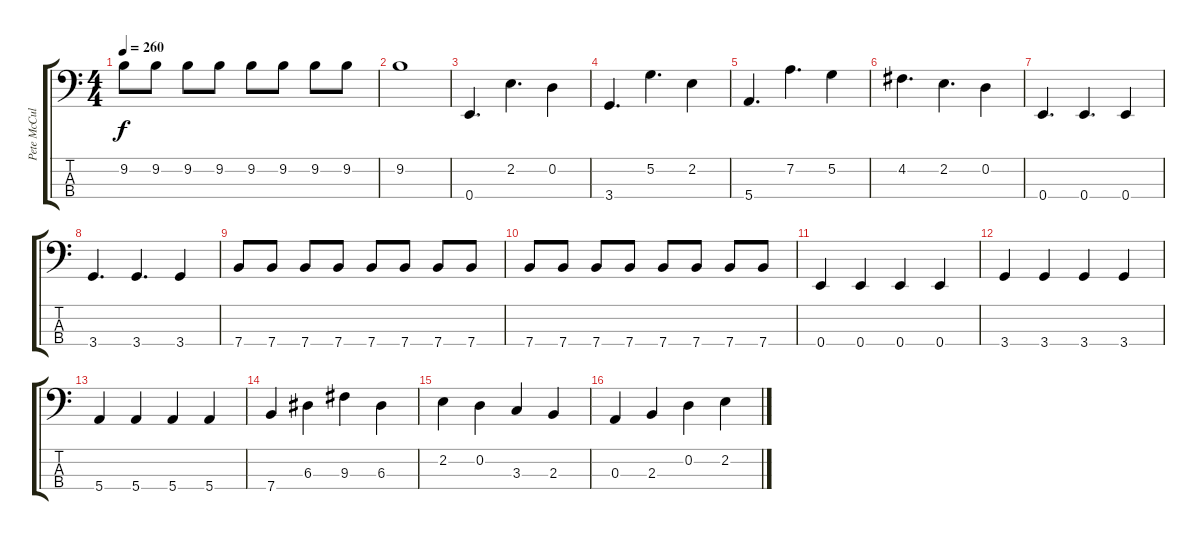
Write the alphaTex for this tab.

\track ("Pete McCullaugh - Bass" "Pete McCul") {instrument electricbassfinger}
\staff {score tabs}
\tuning (G2 D2 A1 E1) {hide}
\ts (4 4)
\tempo 260
\clef f4
\ks c
9.2.8{dy f} 9.2.8 9.2.8 9.2.8 9.2.8 9.2.8 9.2.8 9.2.8 |
9.2.1 |
0.4.4{d} 2.2.4{d} 0.2.4 |
3.4.4{d} 5.2.4{d} 2.2.4 |
5.4.4{d} 7.2.4{d} 5.2.4 |
4.2.4{d} 2.2.4{d} 0.2.4 |
0.4.4{d} 0.4.4{d} 0.4.4 |
3.4.4{d} 3.4.4{d} 3.4.4 |
7.4.8 7.4.8 7.4.8 7.4.8 7.4.8 7.4.8 7.4.8 7.4.8 |
7.4.8 7.4.8 7.4.8 7.4.8 7.4.8 7.4.8 7.4.8 7.4.8 |
0.4.4 0.4.4 0.4.4 0.4.4 |
3.4.4 3.4.4 3.4.4 3.4.4 |
5.4.4 5.4.4 5.4.4 5.4.4 |
7.4.4 6.3.4 9.3.4 6.3.4 |
2.2.4 0.2.4 3.3.4 2.3.4 |
0.3.4 2.3.4 0.2.4 2.2.4
